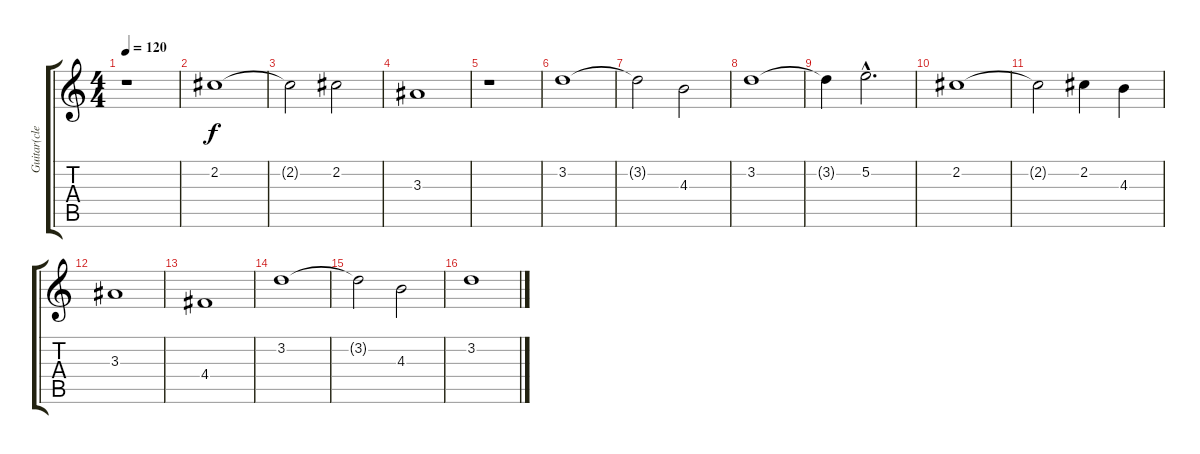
\track ("Guitar(clean.)" "Guitar(cle") {instrument electricguitarclean}
\staff {score tabs}
\tuning (E4 B3 G3 D3 A2 E2) {hide}
\ts (4 4)
\tempo 120
\clef g2
\ks c
r.1{dy f instrument electricguitarclean} |
2.2.1 |
2.2{t}.2 2.2.2 |
3.3.1 |
r.1 |
3.2.1 |
3.2{t}.2 4.3.2 |
3.2.1 |
3.2{t}.4 5.2{hac}.2{d} |
2.2.1 |
2.2{t}.2 2.2.4 4.3.4 |
3.3.1 |
4.4.1 |
3.2.1 |
3.2{t}.2 4.3.2 |
3.2.1
